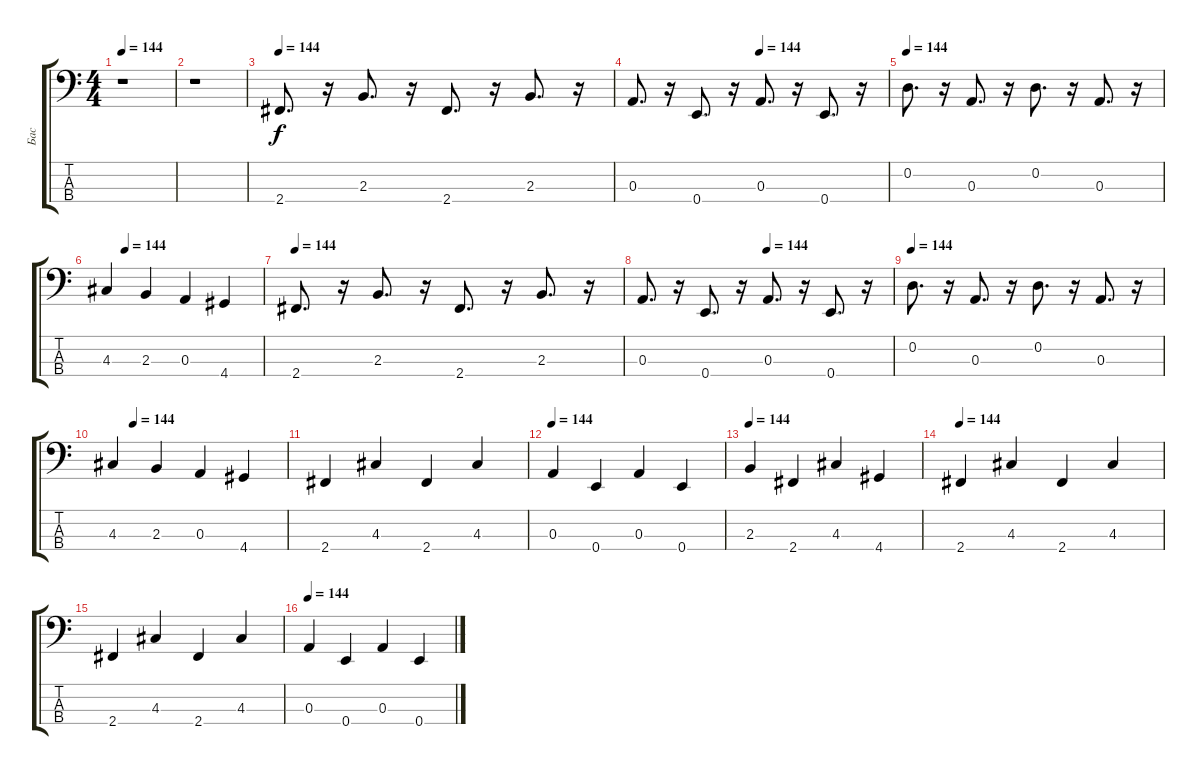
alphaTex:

\track ("Бас" "Бас") {instrument electricbasspick}
\staff {score tabs}
\tuning (G2 D2 A1 E1) {hide}
\ts (4 4)
\tempo 144
\clef f4
\ks c
r.1{dy f} |
r.1 |
\tempo 144
2.4.8{d} r.16 2.3.8{d} r.16 2.4.8{d} r.16 2.3.8{d} r.16 |
\tempo (144 0.5)
0.3.8{d} r.16 0.4.8{d} r.16 0.3.8{d} r.16 0.4.8{d} r.16 |
\tempo 144
0.2.8{d} r.16 0.3.8{d} r.16 0.2.8{d} r.16 0.3.8{d} r.16 |
\tempo (144 0.125)
4.3.4 2.3.4 0.3.4 4.4.4 |
\tempo 144
2.4.8{d} r.16 2.3.8{d} r.16 2.4.8{d} r.16 2.3.8{d} r.16 |
\tempo (144 0.5)
0.3.8{d} r.16 0.4.8{d} r.16 0.3.8{d} r.16 0.4.8{d} r.16 |
\tempo 144
0.2.8{d} r.16 0.3.8{d} r.16 0.2.8{d} r.16 0.3.8{d} r.16 |
\tempo (144 0.125)
4.3.4 2.3.4 0.3.4 4.4.4 |
2.4.4 4.3.4 2.4.4 4.3.4 |
\tempo 144
0.3.4 0.4.4 0.3.4 0.4.4 |
\tempo 144
2.3.4 2.4.4 4.3.4 4.4.4 |
\tempo 144
2.4.4 4.3.4 2.4.4 4.3.4 |
2.4.4 4.3.4 2.4.4 4.3.4 |
\tempo 144
0.3.4 0.4.4 0.3.4 0.4.4
